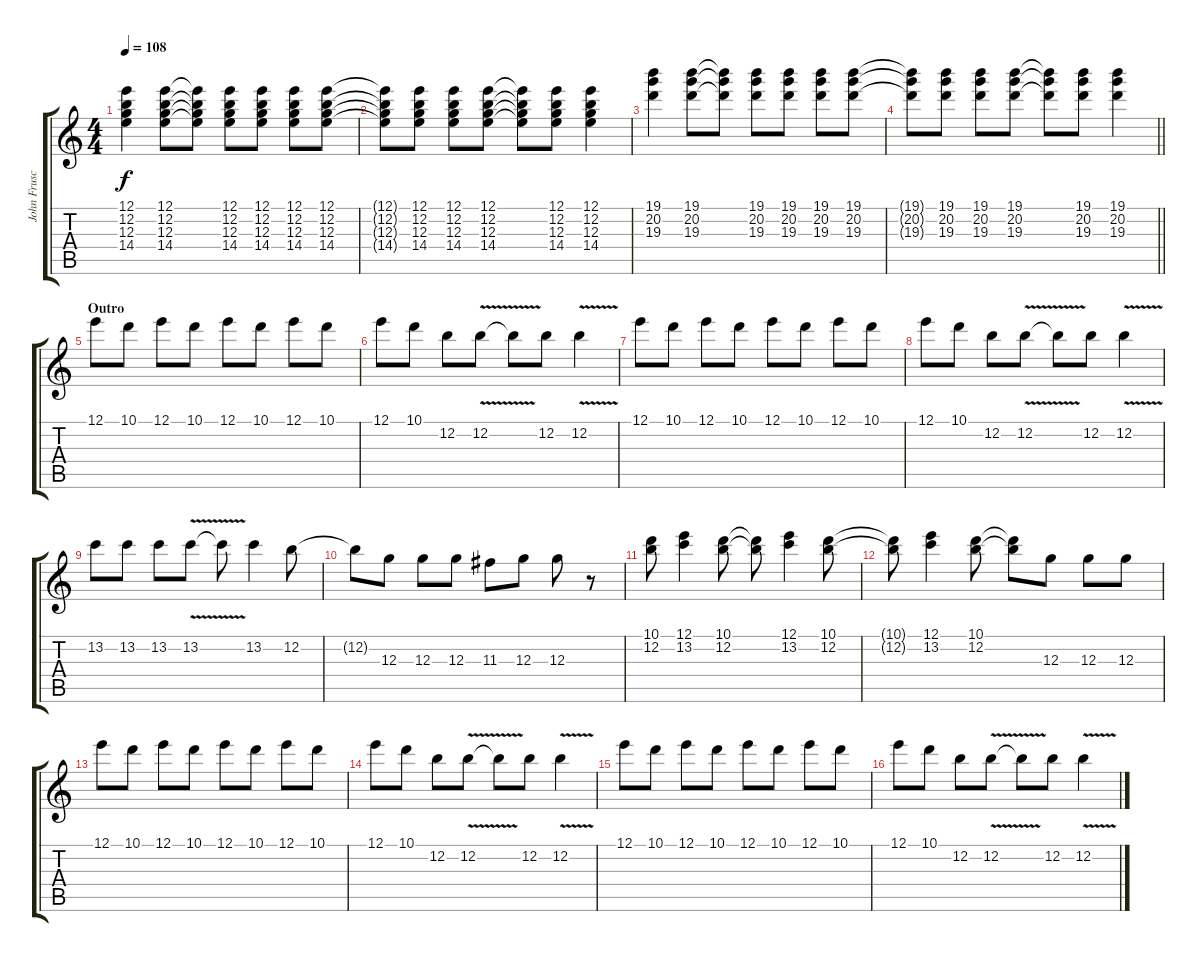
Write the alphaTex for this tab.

\track ("John Frusciante | Gtr. 3" "John Frusc") {instrument electricguitarclean}
\staff {score tabs}
\tuning (E4 B3 G3 D3 A2 E2) {hide}
\ts (4 4)
\tempo 108
\clef g2
\ks c
(12.1 12.2 12.3 14.4).4{dy f} (12.1 12.2 12.3 14.4).8 (12.1{t} 12.2{t} 12.3{t} 14.4{t}).8 (12.1 12.2 12.3 14.4).8 (12.1 12.2 12.3 14.4).8 (12.1 12.2 12.3 14.4).8 (12.1 12.2 12.3 14.4).8 |
(12.1{t} 12.2{t} 12.3{t} 14.4{t}).8 (12.1 12.2 12.3 14.4).8 (12.1 12.2 12.3 14.4).8 (12.1 12.2 12.3 14.4).8 (12.1{t} 12.2{t} 12.3{t} 14.4{t}).8 (12.1 12.2 12.3 14.4).8 (12.1 12.2 12.3 14.4).4 |
(19.1 20.2 19.3).4 (19.1 20.2 19.3).8 (19.1{t} 20.2{t} 19.3{t}).8 (19.1 20.2 19.3).8 (19.1 20.2 19.3).8 (19.1 20.2 19.3).8 (19.1 20.2 19.3).8 |
\barLineRight lightlight
(19.1{t} 20.2{t} 19.3{t}).8 (19.1 20.2 19.3).8 (19.1 20.2 19.3).8 (19.1 20.2 19.3).8 (19.1{t} 20.2{t} 19.3{t}).8 (19.1 20.2 19.3).8 (19.1 20.2 19.3).4 |
\section ("" "Outro")
12.1.8 10.1.8 12.1.8 10.1.8 12.1.8 10.1.8 12.1.8 10.1.8 |
12.1.8 10.1.8 12.2.8 12.2{v}.8 12.2{t}.8 12.2.8 12.2{v}.4 |
12.1.8 10.1.8 12.1.8 10.1.8 12.1.8 10.1.8 12.1.8 10.1.8 |
12.1.8 10.1.8 12.2.8 12.2{v}.8 12.2{t}.8 12.2.8 12.2{v}.4 |
13.2.8 13.2.8 13.2.8 13.2{v}.8 13.2{t}.8 13.2.4 12.2.8 |
12.2{t}.8 12.3.8 12.3.8 12.3.8 11.3.8 12.3.8 12.3.8 r.8 |
(10.1 12.2).8 (12.1 13.2).4 (10.1 12.2).8 (10.1{t} 12.2{t}).8 (12.1 13.2).4 (10.1 12.2).8 |
(10.1{t} 12.2{t}).8 (12.1 13.2).4 (10.1 12.2).8 (10.1{t} 12.2{t}).8 12.3.8 12.3.8 12.3.8 |
12.1.8 10.1.8 12.1.8 10.1.8 12.1.8 10.1.8 12.1.8 10.1.8 |
12.1.8 10.1.8 12.2.8 12.2{v}.8 12.2{t}.8 12.2.8 12.2{v}.4 |
12.1.8 10.1.8 12.1.8 10.1.8 12.1.8 10.1.8 12.1.8 10.1.8 |
12.1.8 10.1.8 12.2.8 12.2{v}.8 12.2{t}.8 12.2.8 12.2{v}.4
